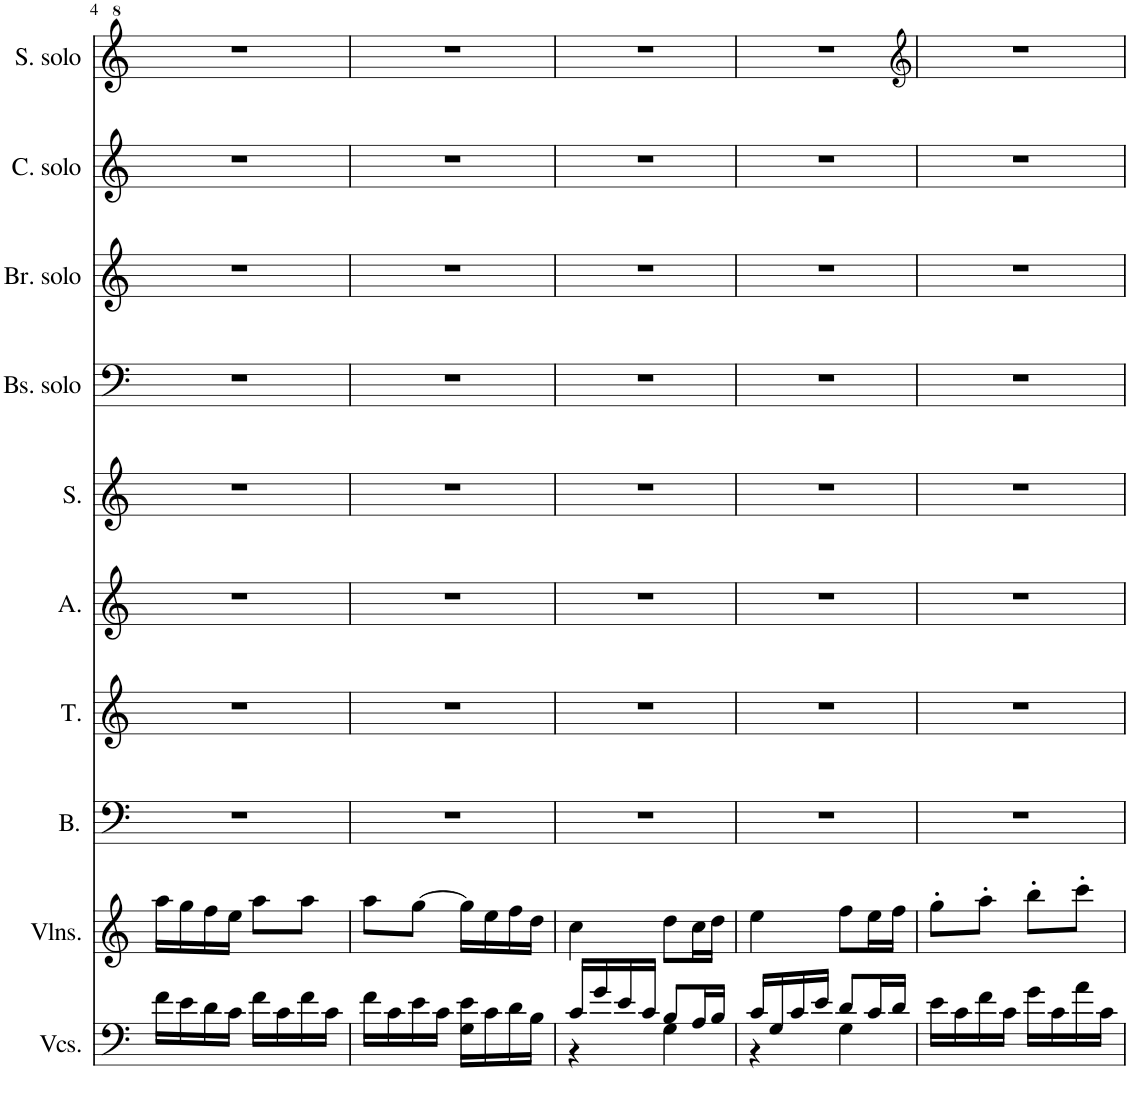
**kern	**kern	**kern	**kern	**kern	**kern	**kern	**kern	**kern	**kern
*part10	*part9	*part8	*part7	*part6	*part5	*part4	*part3	*part2	*part1
*staff10	*staff9	*staff8	*staff7	*staff6	*staff5	*staff4	*staff3	*staff2	*staff1
*I"Violoncelles, Accompaniment: Left	*I"Violons, Accompaniment: Right	*I"Bass	*I"Ténor	*I"Alto	*I"Soprano	*I"Bass solo	*I"Baryton solo	*I"Contralto solo	*I"Soprano solo
*I'Vcs.	*I'Vlns.	*I'B.	*I'T.	*I'A.	*I'S.	*I'Bs. solo	*I'Br. solo	*I'C. solo	*I'S. solo
!!LO:PB:g=z
*clefF4	*clefG2	*clefF4	*clefG2	*clefG2	*clefG2	*clefF4	*clefG2	*clefG2	*clefG^2
*	*	*	*	*	*	*	*Trd7c12	*	*
*k[]	*k[]	*k[]	*k[]	*k[]	*k[]	*k[]	*k[]	*k[]	*k[]
*M2/4	*M2/4	*M2/4	*M2/4	*M2/4	*M2/4	*M2/4	*M2/4	*M2/4	*M2/4
=4	=4	=4	=4	=4	=4	=4	=4	=4	=4
16f\LL	16aa\LL	2r	2r	2r	2r	2r	2r	2r	2r
16e\	16gg\	.	.	.	.	.	.	.	.
16d\	16ff\	.	.	.	.	.	.	.	.
16c\JJ	16ee\JJ	.	.	.	.	.	.	.	.
16f\LL	8aa\L	.	.	.	.	.	.	.	.
16c\	.	.	.	.	.	.	.	.	.
16f\	8aa\J	.	.	.	.	.	.	.	.
16c\JJ	.	.	.	.	.	.	.	.	.
=5	=5	=5	=5	=5	=5	=5	=5	=5	=5
16f\LL	8aa\L	2r	2r	2r	2r	2r	2r	2r	2r
16c\	.	.	.	.	.	.	.	.	.
16e\	[8gg\J	.	.	.	.	.	.	.	.
16c\JJ	.	.	.	.	.	.	.	.	.
16G\ 16e\LL	16gg\LL]	.	.	.	.	.	.	.	.
16c\	16ee\	.	.	.	.	.	.	.	.
16d\	16ff\	.	.	.	.	.	.	.	.
16B\JJ	16dd\JJ	.	.	.	.	.	.	.	.
=6	=6	=6	=6	=6	=6	=6	=6	=6	=6
*^	*	*	*	*	*	*	*	*	*
16c/LL	4r	4cc\	2r	2r	2r	2r	2r	2r	2r	2r
16g/	.	.	.	.	.	.	.	.	.	.
16e/	.	.	.	.	.	.	.	.	.	.
16c/JJ	.	.	.	.	.	.	.	.	.	.
8B/L	4G\	8dd\L	.	.	.	.	.	.	.	.
16A/L	.	16cc\L	.	.	.	.	.	.	.	.
16B/JJ	.	16dd\JJ	.	.	.	.	.	.	.	.
=7	=7	=7	=7	=7	=7	=7	=7	=7	=7	=7
16c/LL	4r	4ee\	2r	2r	2r	2r	2r	2r	2r	2r
16G/	.	.	.	.	.	.	.	.	.	.
16c/	.	.	.	.	.	.	.	.	.	.
16e/JJ	.	.	.	.	.	.	.	.	.	.
8d/L	4G\	8ff\L	.	.	.	.	.	.	.	.
16c/L	.	16ee\L	.	.	.	.	.	.	.	.
16d/JJ	.	16ff\JJ	.	.	.	.	.	.	.	.
*v	*v	*	*	*	*	*	*	*	*	*
=8	=8	=8	=8	=8	=8	=8	=8	=8	=8
*	*	*	*	*	*	*	*	*	*clefG2
*k[]	*k[]	*k[]	*k[]	*k[]	*k[]	*k[]	*k[]	*k[]	*k[]
16e\LL	8gg'\L	2r	2r	2r	2r	2r	2r	2r	2r
16c\	.	.	.	.	.	.	.	.	.
16f\	8aa'\J	.	.	.	.	.	.	.	.
16c\JJ	.	.	.	.	.	.	.	.	.
16g\LL	8bb'\L	.	.	.	.	.	.	.	.
16c\	.	.	.	.	.	.	.	.	.
16a\	8ccc'\J	.	.	.	.	.	.	.	.
16c\JJ	.	.	.	.	.	.	.	.	.
=	=	=	=	=	=	=	=	=	=
*-	*-	*-	*-	*-	*-	*-	*-	*-	*-
